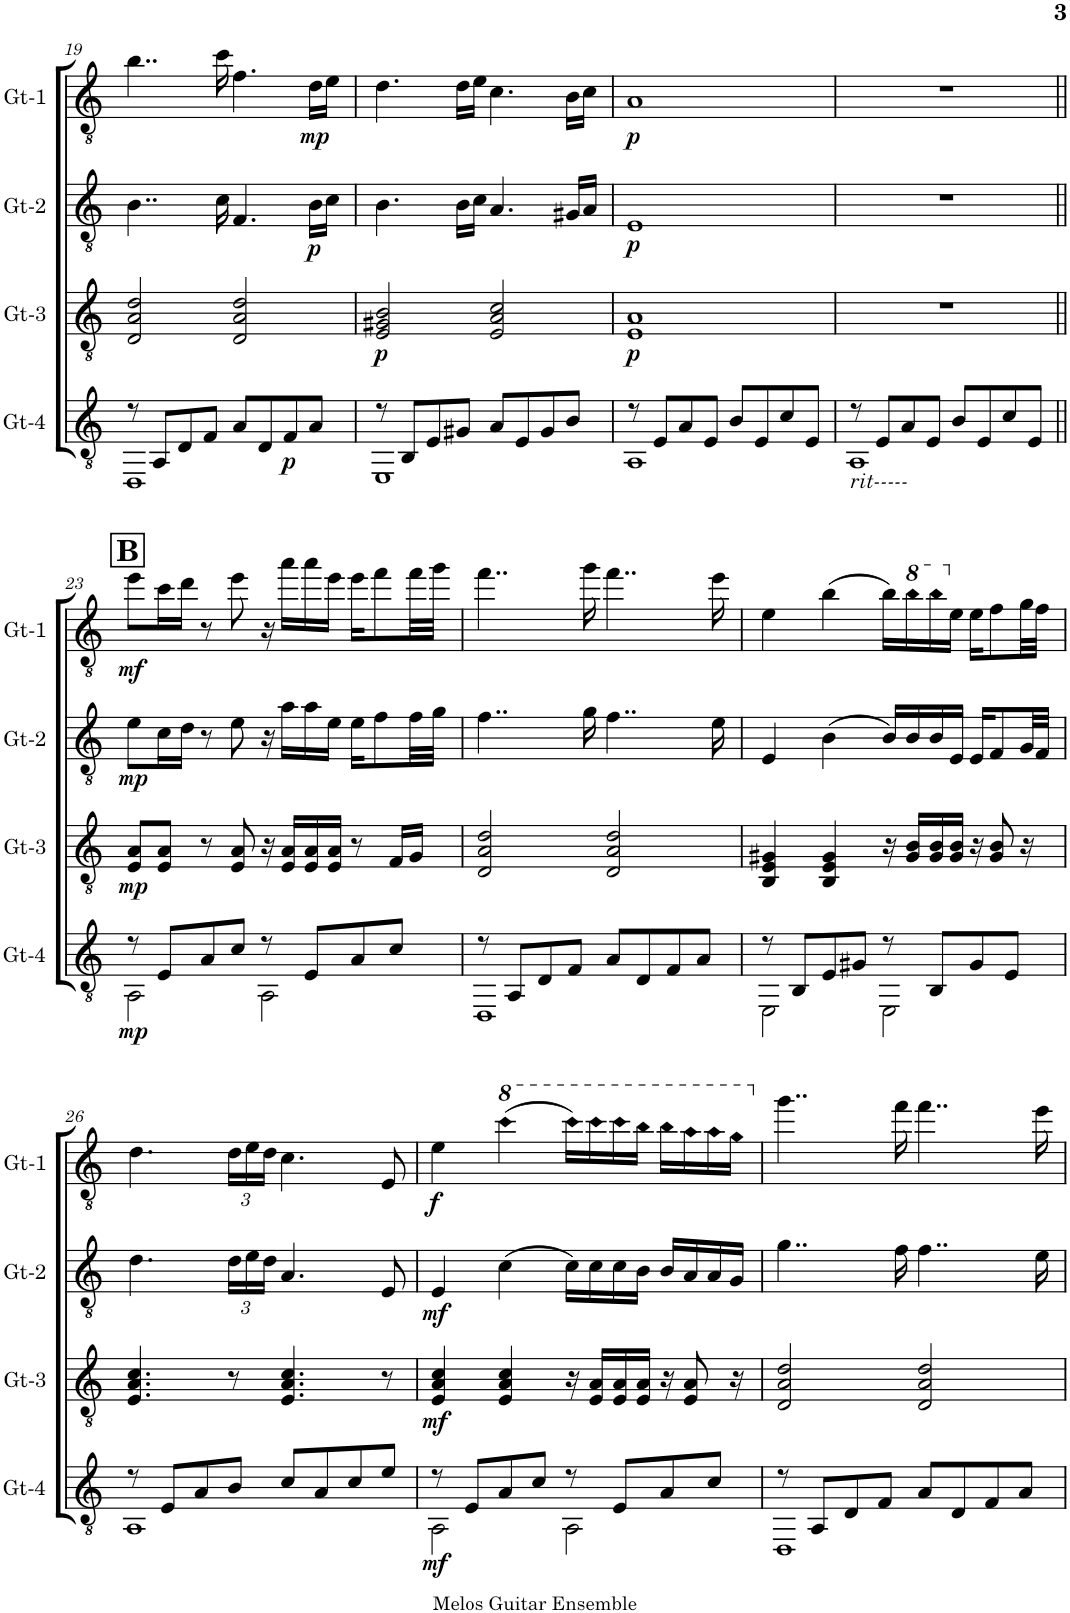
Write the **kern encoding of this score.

**kern	**dynam	**kern	**dynam	**kern	**dynam	**kern	**dynam
*part4	*part4	*part3	*part3	*part2	*part2	*part1	*part1
*staff4	*staff4	*staff3	*staff3	*staff2	*staff2	*staff1	*staff1
*I"Gt-4	*	*I"Gt-3	*	*I"Gt-2	*	*I"Gt-1	*
*I'Gt-4	*	*I'Gt-3	*	*I'Gt-2	*	*I'Gt-1	*
!!LO:PB:g=z
*clefGv2	*	*clefGv2	*	*clefGv2	*	*clefGv2	*
*k[]	*	*k[]	*	*k[]	*	*k[]	*
*M4/4	*	*M4/4	*	*M4/4	*	*M4/4	*
=19	=19	=19	=19	=19	=19	=19	=19
*^	*	*	*	*	*	*	*
8r	1DD	.	2D/ 2A/ 2d/	.	4..B\	.	4..b\	.
8AA/L	.	.	.	.	.	.	.	.
8D/	.	.	.	.	.	.	.	.
8F/J	.	.	.	.	.	.	.	.
.	.	.	.	.	16c\	.	16cc\	.
8A/L	.	.	2D/ 2A/ 2d/	.	4.F/	.	4.f\	.
8D/	.	.	.	.	.	.	.	.
!	!	!LO:DY:b	!	!	!	!	!	!
8F/	.	p	.	.	.	.	.	.
!	!	!	!	!	!	!LO:DY:b	!	!LO:DY:b
8A/J	.	.	.	.	16B\LL	p	16d\LL	mp
.	.	.	.	.	16c\JJ	.	16e\JJ	.
=20	=20	=20	=20	=20	=20	=20	=20	=20
!	!	!	!	!LO:DY:b	!	!	!	!
8r	1EE	.	2E/ 2G#X/ 2B/	p	4.B\	.	4.d\	.
8BB/L	.	.	.	.	.	.	.	.
8E/	.	.	.	.	.	.	.	.
8G#X/J	.	.	.	.	16B\LL	.	16d\LL	.
.	.	.	.	.	16c\JJ	.	16e\JJ	.
8A/L	.	.	2E/ 2A/ 2c/	.	4.A/	.	4.c\	.
8E/	.	.	.	.	.	.	.	.
8G#/	.	.	.	.	.	.	.	.
8B/J	.	.	.	.	16G#X/LL	.	16B\LL	.
.	.	.	.	.	16A/JJ	.	16c\JJ	.
=21	=21	=21	=21	=21	=21	=21	=21	=21
!	!	!	!	!LO:DY:b	!	!LO:DY:b	!	!LO:DY:b
8r	1AA	.	1E 1A	p	1E	p	1A	p
8E/L	.	.	.	.	.	.	.	.
8A/	.	.	.	.	.	.	.	.
8E/J	.	.	.	.	.	.	.	.
8B/L	.	.	.	.	.	.	.	.
8E/	.	.	.	.	.	.	.	.
8c/	.	.	.	.	.	.	.	.
8E/J	.	.	.	.	.	.	.	.
=22	=22	=22	=22	=22	=22	=22	=22	=22
!LO:TX:b:i:t=rit-----	!	!	!	!	!	!	!	!
8r	1AA	.	1r	.	1r	.	1r	.
8E/L	.	.	.	.	.	.	.	.
8A/	.	.	.	.	.	.	.	.
8E/J	.	.	.	.	.	.	.	.
8B/L	.	.	.	.	.	.	.	.
8E/	.	.	.	.	.	.	.	.
8c/	.	.	.	.	.	.	.	.
8E/J	.	.	.	.	.	.	.	.
!!LO:LB:g=z
!!LO:REH:place=s1:a:B:cj:fs=14:t=B
=23||	=23||	=23||	=23||	=23||	=23||	=23||	=23||	=23||
!	!	!LO:DY:b	!	!LO:DY:b	!	!LO:DY:b	!	!LO:DY:b
8r	2AA\	mp	8E/ 8A/L	mp	8e\L	mp	8ee\L	mf
8E/L	.	.	8E/ 8A/J	.	16c\L	.	16cc\L	.
.	.	.	.	.	16d\JJ	.	16dd\JJ	.
8A/	.	.	8r	.	8r	.	8r	.
8c/J	.	.	8E/ 8A/	.	8e\	.	8ee\	.
8r	2AA\	.	16r	.	16r	.	16r	.
.	.	.	16E/ 16A/LL	.	16a\LL	.	16aa\LL	.
8E/L	.	.	16E/ 16A/	.	16a\	.	16aa\	.
.	.	.	16E/ 16A/JJ	.	16e\JJ	.	16ee\JJ	.
8A/	.	.	8r	.	16e\KL	.	16ee\KL	.
.	.	.	.	.	8f\	.	8ff\	.
8c/J	.	.	16F/LL	.	.	.	.	.
.	.	.	16G/JJ	.	32f\LL	.	32ff\LL	.
.	.	.	.	.	32g\JJJ	.	32gg\JJJ	.
=24	=24	=24	=24	=24	=24	=24	=24	=24
8r	1DD	.	2D/ 2A/ 2d/	.	4..f\	.	4..ff\	.
8AA/L	.	.	.	.	.	.	.	.
8D/	.	.	.	.	.	.	.	.
8F/J	.	.	.	.	.	.	.	.
.	.	.	.	.	16g\	.	16gg\	.
8A/L	.	.	2D/ 2A/ 2d/	.	4..f\	.	4..ff\	.
8D/	.	.	.	.	.	.	.	.
8F/	.	.	.	.	.	.	.	.
8A/J	.	.	.	.	.	.	.	.
.	.	.	.	.	16e\	.	16ee\	.
=25	=25	=25	=25	=25	=25	=25	=25	=25
8r	2EE\	.	4BB/ 4E/ 4G#X/	.	4E/	.	4e\	.
8BB/L	.	.	.	.	.	.	.	.
8E/	.	.	4BB/ 4E/ 4G#/	.	(4B\	.	(4b\	.
8G#X/J	.	.	.	.	.	.	.	.
8r	2EE\	.	16r	.	16B/LL)	.	16b\LL)	.
*	*	*	*	*	*	*	*8va	*
!	!	!	!	!	!	!	!LO:N:head=diamond	!
.	.	.	16G#/ 16B/LL	.	16B/	.	16bb\	.
!	!	!	!	!	!	!	!LO:N:head=diamond	!
8BB/L	.	.	16G#/ 16B/	.	16B/	.	16bb\	.
*	*	*	*	*	*	*	*X8va	*
.	.	.	16G#/ 16B/JJ	.	16E/JJ	.	16e\JJ	.
8G#/	.	.	16r	.	16E/KL	.	16e\KL	.
.	.	.	8G#/ 8B/	.	8F/	.	8f\	.
8E/J	.	.	.	.	.	.	.	.
.	.	.	16r	.	32G/LL	.	32g\LL	.
.	.	.	.	.	32F/JJJ	.	32f\JJJ	.
!!LO:LB:g=z
=26	=26	=26	=26	=26	=26	=26	=26	=26
8r	1AA	.	4.E/ 4.A/ 4.c/	.	4.e\	.	4.e\	.
8E/L	.	.	.	.	.	.	.	.
8A/	.	.	.	.	.	.	.	.
*	*	*	*	*	*Xbrackettup	*	*Xbrackettup	*
8B/J	.	.	8r	.	24d\LL	.	24d\LL	.
.	.	.	.	.	24e\	.	24e\	.
.	.	.	.	.	24d\JJ	.	24d\JJ	.
8c/L	.	.	4.E/ 4.A/ 4.c/	.	4.A/	.	4.c\	.
8A/	.	.	.	.	.	.	.	.
8c/	.	.	.	.	.	.	.	.
8e/J	.	.	8r	.	8E/	.	8E/	.
=27	=27	=27	=27	=27	=27	=27	=27	=27
!	!	!LO:DY:b	!	!LO:DY:b	!	!LO:DY:b	!	!LO:DY:b
8r	2AA\	mf	4E/ 4A/ 4c/	mf	4E/	mf	4e\	f
8E/L	.	.	.	.	.	.	.	.
*	*	*	*	*	*	*	*8va	*
!	!	!	!	!	!	!	!LO:N:head=diamond	!
8A/	.	.	4E/ 4A/ 4c/	.	(4c\	.	(4ccc\	.
8c/J	.	.	.	.	.	.	.	.
!	!	!	!	!	!	!	!LO:N:head=diamond	!
8r	2AA\	.	16r	.	16c\LL)	.	16ccc\LL)	.
!	!	!	!	!	!	!	!LO:N:head=diamond	!
.	.	.	16E/ 16A/LL	.	16c\	.	16ccc\	.
!	!	!	!	!	!	!	!LO:N:head=diamond	!
8E/L	.	.	16E/ 16A/	.	16c\	.	16ccc\	.
!	!	!	!	!	!	!	!LO:N:head=diamond	!
.	.	.	16E/ 16A/JJ	.	16B\JJ	.	16bb\JJ	.
!	!	!	!	!	!	!	!LO:N:head=diamond	!
8A/	.	.	16r	.	16B/LL	.	16bb\LL	.
!	!	!	!	!	!	!	!LO:N:head=diamond	!
.	.	.	8E/ 8A/	.	16A/	.	16aa\	.
!	!	!	!	!	!	!	!LO:N:head=diamond	!
8c/J	.	.	.	.	16A/	.	16aa\	.
!	!	!	!	!	!	!	!LO:N:head=diamond	!
.	.	.	16r	.	16G/JJ	.	16gg\JJ	.
=28	=28	=28	=28	=28	=28	=28	=28	=28
*	*	*	*	*	*	*	*X8va	*
8r	1DD	.	2D/ 2A/ 2d/	.	4..g\	.	4..gg\	.
8AA/L	.	.	.	.	.	.	.	.
8D/	.	.	.	.	.	.	.	.
8F/J	.	.	.	.	.	.	.	.
.	.	.	.	.	16f\	.	16ff\	.
8A/L	.	.	2D/ 2A/ 2d/	.	4..f\	.	4..ff\	.
8D/	.	.	.	.	.	.	.	.
8F/	.	.	.	.	.	.	.	.
8A/J	.	.	.	.	.	.	.	.
.	.	.	.	.	16e\	.	16ee\	.
*v	*v	*	*	*	*	*	*	*
=	=	=	=	=	=	=	=
*-	*-	*-	*-	*-	*-	*-	*-
